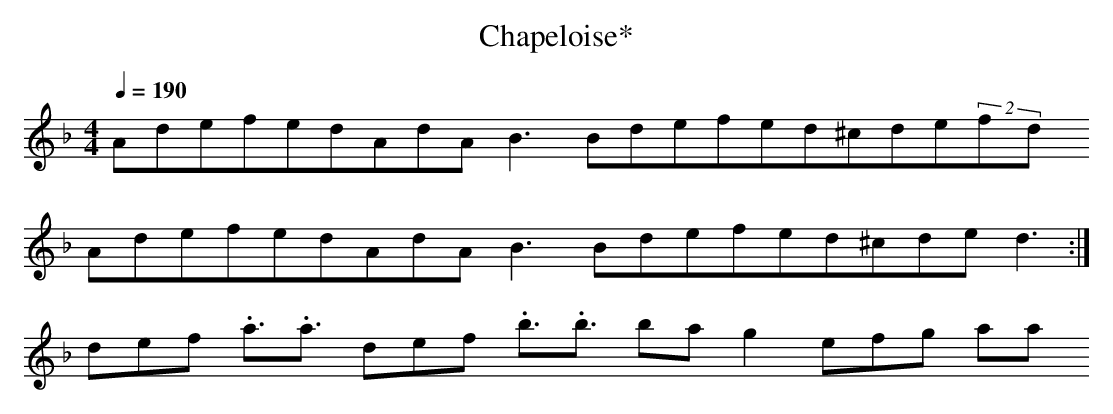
X:1
T:Chapeloise*
M:4/4
L:1/8
Q:1/4=190
K:F
AdefedAdAB3 Bdefed^cde(2fd
AdefedAdAB3 Bdefed^cded3 :|
def .a3/.a3/ def .b3/.b3/ bag2efg aa
